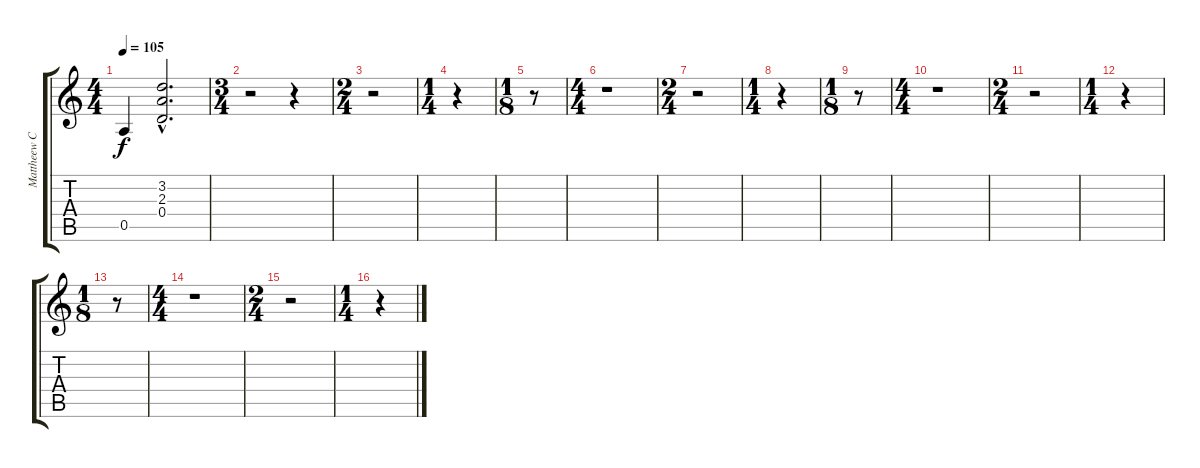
\track ("Mattheew Caws" "Mattheew C") {instrument acousticguitarnylon}
\staff {score tabs}
\tuning (E4 B3 G3 D3 A2 E2) {hide}
\ts (4 4)
\tempo 105
\clef g2
\ks c
0.5.4{dy f instrument acousticguitarnylon} (3.2{hac} 2.3{hac} 0.4{hac}).2{d} |
\ts (3 4)
r.2 r.4 |
\ts (2 4)
r.2 |
\ts (1 4)
r.4 |
\ts (1 8)
r.8 |
\ts (4 4)
r.1 |
\ts (2 4)
r.2 |
\ts (1 4)
r.4 |
\ts (1 8)
r.8 |
\ts (4 4)
r.1 |
\ts (2 4)
r.2 |
\ts (1 4)
r.4 |
\ts (1 8)
r.8 |
\ts (4 4)
r.1 |
\ts (2 4)
r.2 |
\ts (1 4)
r.4
